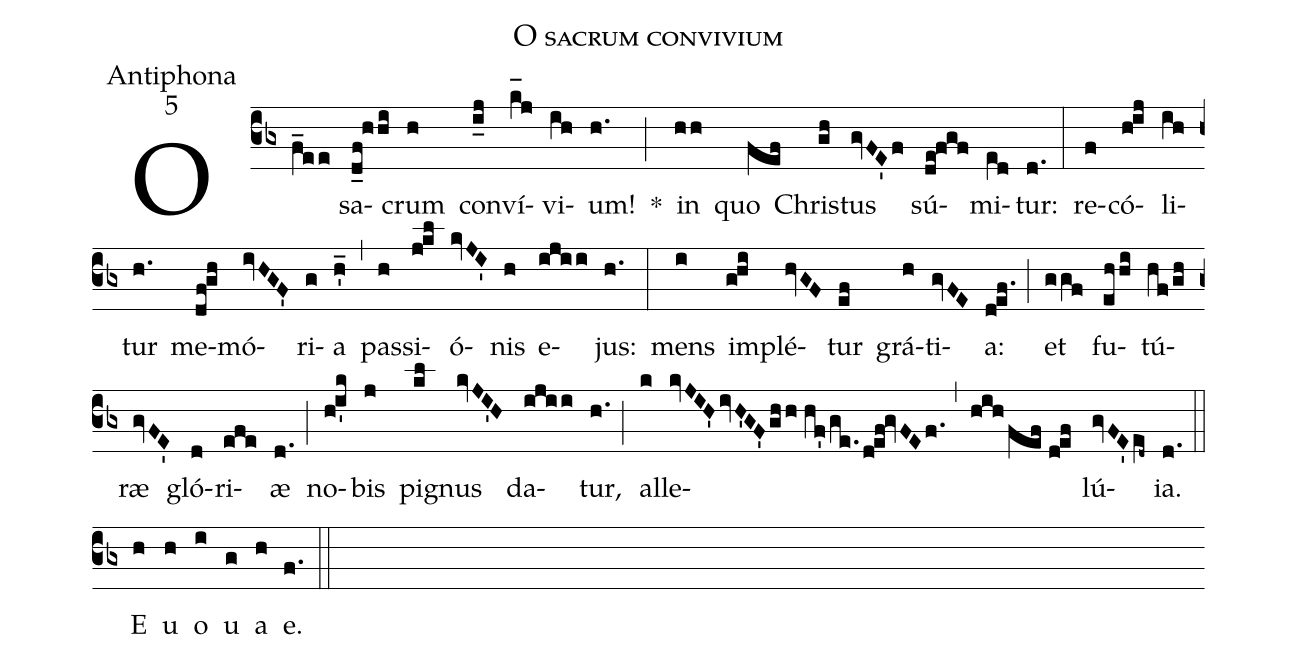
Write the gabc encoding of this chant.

name: O sacrum convivium;
office-part: Antiphona;
mode: 5;
%%
(cb3) O(f_ee) sa(d_f!hhi)crum(h) con(i_j)ví(k_[hl:1]j)vi(ih)um!(h.) *(;) in(hh) quo(fef) Chris(gh)tus(gvFE'f) sú(de!fgf)mi(e[ll:1]d)tur:(d.) (:)
re(f)có(hij)li(ih)tur(h.) me(df!gh)mó(ivHGF')ri(g)a(h'_) (,) pas(h)si(jkl)ó(kvJI')nis(h) e(ijii)jus:(h.) (:)
mens(i) im(ghi)plé(hvGF)tur(ef) grá(h)ti(gvFE)a:(def.) (;) et(ggf) fu(ehhi)tú(hf/gh)ræ(gvFE') gló(d)ri(efe)æ(d.) (;) no(hi'k)bis(j) pi(kl)gnus(kvJI'H) da(ijii)tur,(h.) (;) al(k)le(kvJIH'ivH'GF'ghh//hf'/ge.def!gvFEf.)(,)(hihfef//def)lú(gvFE'e[ll:1]d~)ia.(d.) (::)
<eu>E(h) u(h) o(i) u(g) a(h) e.</eu>(f.) (::)
